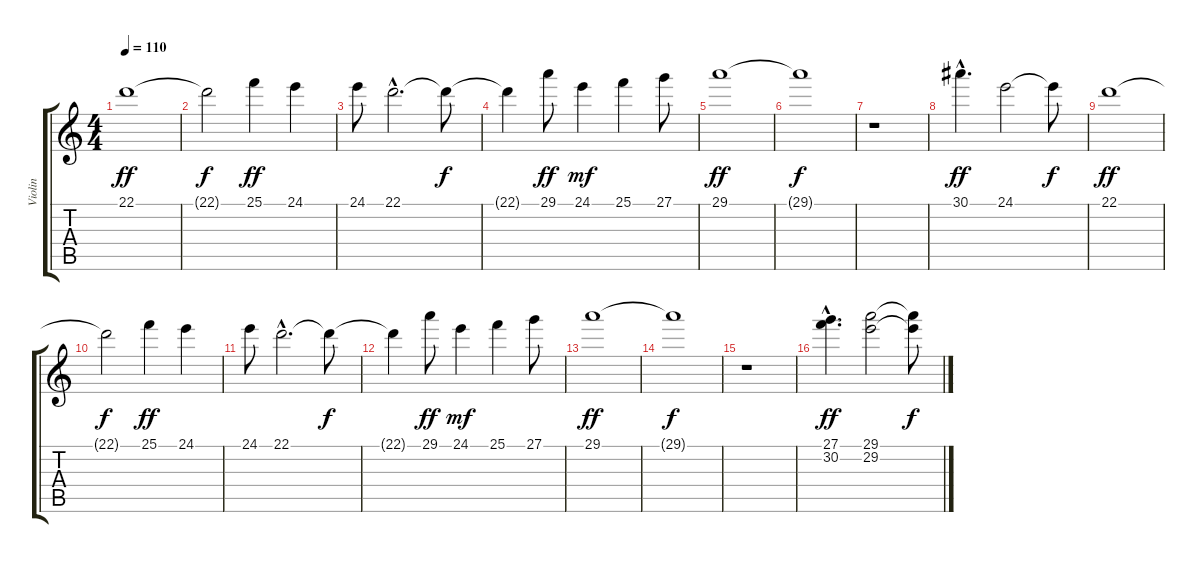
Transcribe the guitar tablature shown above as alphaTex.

\track ("Violin" "Violin") {instrument violin}
\staff {score tabs}
\tuning (E4 B3 G3 D3 A2 E2) {hide}
\ts (4 4)
\tempo 110
\clef g2
\ks c
22.1.1{dy ff} |
22.1{t}.2{dy f} 25.1.4{dy ff} 24.1.4 |
24.1.8 22.1{hac}.2{d} 22.1{t}.8{dy f} |
22.1{t}.4 29.1.8{dy ff} 24.1.4{dy mf} 25.1.4 27.1.8 |
29.1.1{dy ff} |
29.1{t}.1{dy f} |
r.1 |
30.1{hac}.4{d dy ff} 24.1.2 24.1{t}.8{dy f} |
22.1.1{dy ff} |
22.1{t}.2{dy f} 25.1.4{dy ff} 24.1.4 |
24.1.8 22.1{hac}.2{d} 22.1{t}.8{dy f} |
22.1{t}.4 29.1.8{dy ff} 24.1.4{dy mf} 25.1.4 27.1.8 |
29.1.1{dy ff} |
29.1{t}.1{dy f} |
r.1 |
(27.1{hac} 30.2{hac}).4{d dy ff} (29.1 29.2).2 (29.1{t} 29.2{t}).8{dy f}
